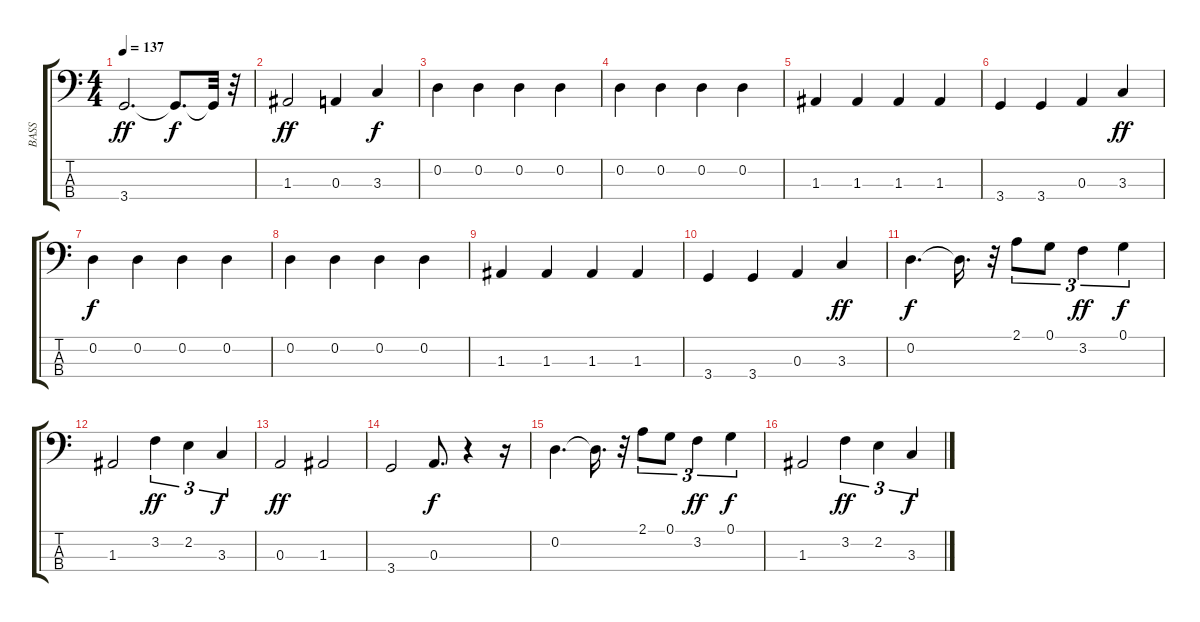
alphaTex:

\track ("BASS" "BASS") {instrument electricbassfinger}
\staff {score tabs}
\tuning (G2 D2 A1 E1) {hide}
\ts (4 4)
\tempo 137
\clef f4
\ks c
3.4.2{d dy ff} 3.4{t}.8{d dy f} 3.4{t}.32 r.32 |
1.3.2{dy ff} 0.3.4 3.3.4{dy f} |
0.2.4 0.2.4 0.2.4 0.2.4 |
0.2.4 0.2.4 0.2.4 0.2.4 |
1.3.4 1.3.4 1.3.4 1.3.4 |
3.4.4 3.4.4 0.3.4 3.3.4{dy ff} |
0.2.4{dy f} 0.2.4 0.2.4 0.2.4 |
0.2.4 0.2.4 0.2.4 0.2.4 |
1.3.4 1.3.4 1.3.4 1.3.4 |
3.4.4 3.4.4 0.3.4 3.3.4{dy ff} |
0.2.4{d dy f} 0.2{t}.16{d} r.32 2.1.8{tu (3 2)} 0.1.8{tu (3 2)} 3.2.4{tu (3 2) dy ff} 0.1.4{tu (3 2) dy f} |
1.3.2 3.2.4{tu (3 2) dy ff} 2.2.4{tu (3 2)} 3.3.4{tu (3 2) dy f} |
0.3.2{dy ff} 1.3.2 |
3.4.2 0.3.8{d dy f} r.4 r.16 |
0.2.4{d} 0.2{t}.16{d} r.32 2.1.8{tu (3 2)} 0.1.8{tu (3 2)} 3.2.4{tu (3 2) dy ff} 0.1.4{tu (3 2) dy f} |
1.3.2 3.2.4{tu (3 2) dy ff} 2.2.4{tu (3 2)} 3.3.4{tu (3 2) dy f}
